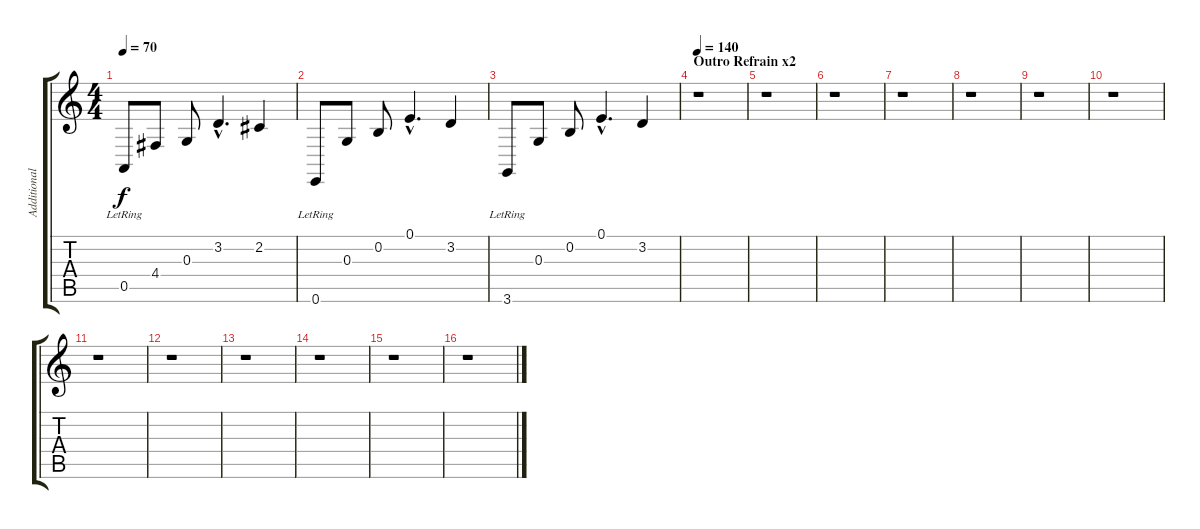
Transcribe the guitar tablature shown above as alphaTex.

\track ("Additional" "Additional") {instrument tubularbells}
\staff {score tabs}
\tuning (E4 B3 G3 D3 A2 E2) {hide}
\ts (4 4)
\tempo 70
\clef g2
\ks c
0.5{lr}.8{dy f} 4.4.8 0.3.8 3.2{hac}.4{d} 2.2.4 |
0.6{lr}.8 0.3.8 0.2.8 0.1{hac}.4{d} 3.2.4 |
3.6{lr}.8 0.3.8 0.2.8 0.1{hac}.4{d} 3.2.4 |
\section ("" "Outro Refrain x2")
\tempo 140
r.1 |
r.1 |
r.1 |
r.1 |
r.1 |
r.1 |
r.1 |
r.1 |
r.1 |
r.1 |
r.1 |
r.1 |
r.1
